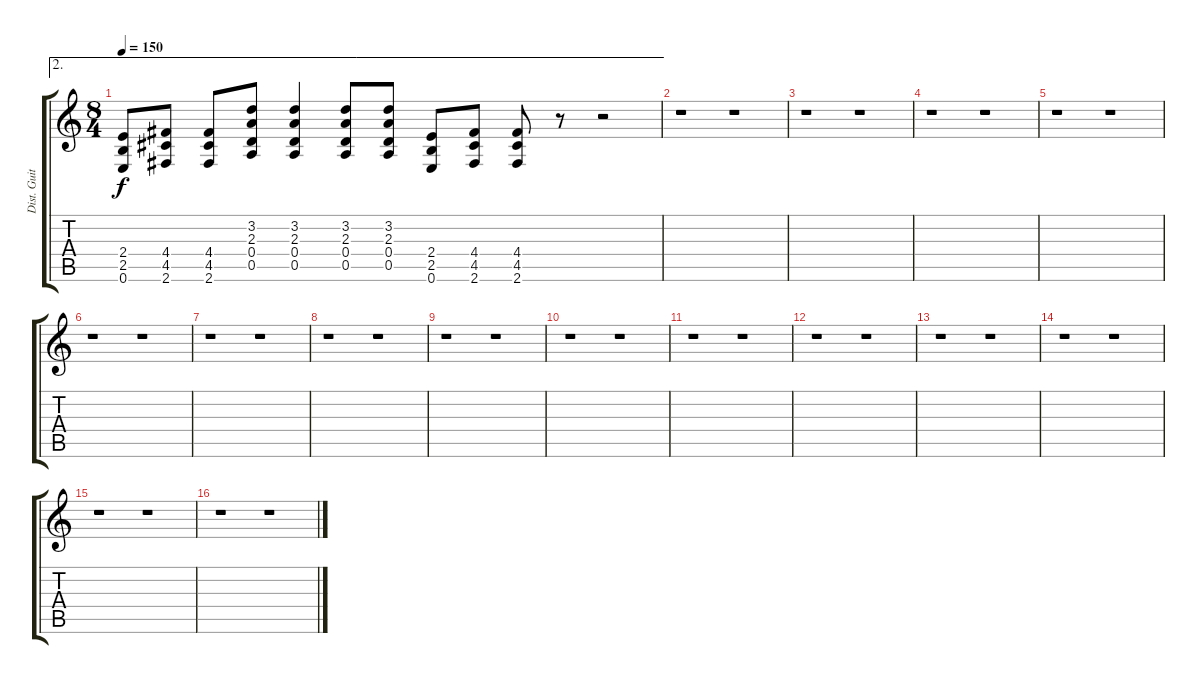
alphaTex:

\track ("Dist. Guitar" "Dist. Guit") {instrument distortionguitar}
\staff {score tabs}
\tuning (E4 B3 G3 D3 A2 E2) {hide}
\ae 2
\ts (8 4)
\tempo 150
\clef g2
\ks c
(2.4 2.5 0.6).8{dy f} (4.4 4.5 2.6).8 (4.4 4.5 2.6).8 (3.2 2.3 0.4 0.5).8 (3.2 2.3 0.4 0.5).4 (3.2 2.3 0.4 0.5).8 (3.2 2.3 0.4 0.5).8 (2.4 2.5 0.6).8 (4.4 4.5 2.6).8 (4.4 4.5 2.6).8 r.8 r.2 |
r.1 r.1 |
r.1 r.1 |
r.1 r.1 |
r.1 r.1 |
r.1 r.1 |
r.1 r.1 |
r.1 r.1 |
r.1 r.1 |
r.1 r.1 |
r.1 r.1 |
r.1 r.1 |
r.1 r.1 |
r.1 r.1 |
r.1 r.1 |
r.1 r.1
